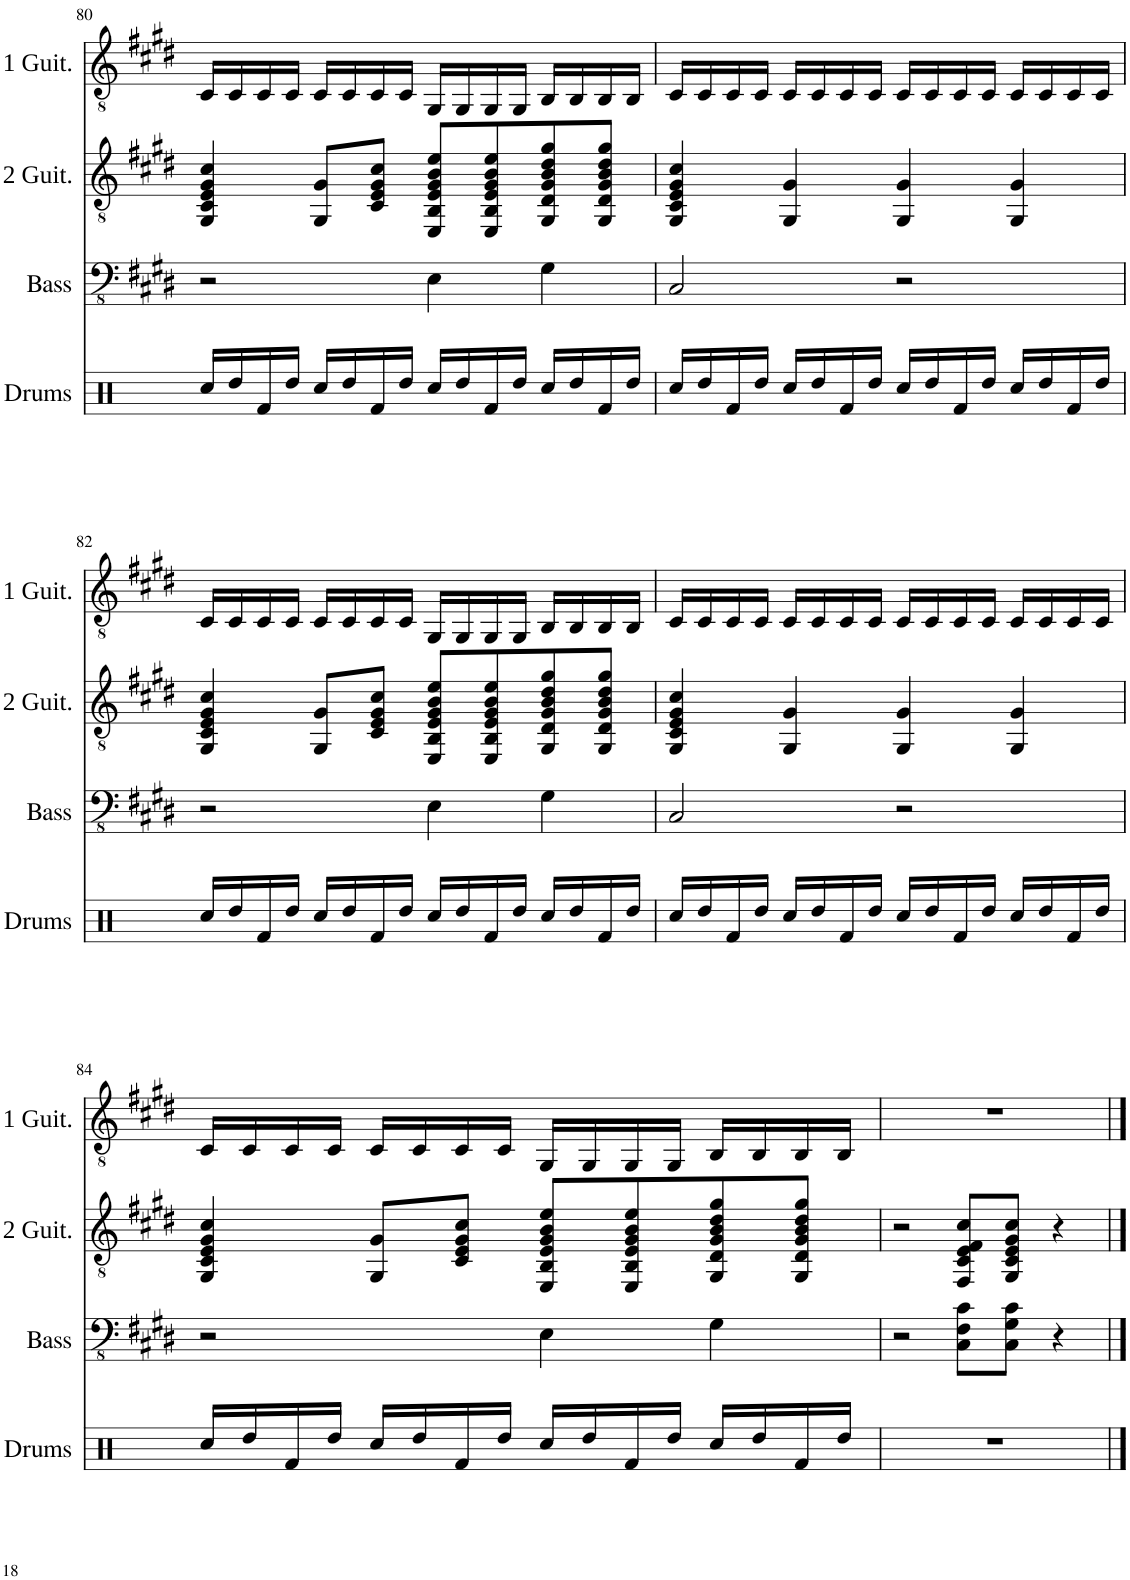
**kern	**kern	**kern
*part3	*part2	*part1
*staff3	*staff2	*staff1
*I"Bass Guitar	*I"Second Guitar	*I"First Guitar
*I'Bass	*I'2 Guit.	*I'1 Guit.
!!LO:PB:g=z
*clefFv4	*clefGv2	*clefGv2
*k[f#c#g#d#]	*k[f#c#g#d#]	*k[f#c#g#d#]
*M4/4	*M4/4	*M4/4
=80	=80	=80
2r	4GG#/ 4C#/ 4E/ 4G#/ 4c#/	16C#/LL
.	.	16C#/
.	.	16C#/
.	.	16C#/JJ
.	8GG#/ 8G#/L	16C#/LL
.	.	16C#/
.	8C#/ 8E/ 8G#/ 8c#/J	16C#/
.	.	16C#/JJ
4EE\	8EE/ 8BB/ 8E/ 8G#/ 8B/ 8e/L	16GG#/LL
.	.	16GG#/
.	8EE/ 8BB/ 8E/ 8G#/ 8B/ 8e/	16GG#/
.	.	16GG#/JJ
4GG#\	8GG#/ 8D#/ 8G#/ 8B/ 8d#/ 8g#/	16BB/LL
.	.	16BB/
.	8GG#/ 8D#/ 8G#/ 8B/ 8d#/ 8g#/J	16BB/
.	.	16BB/JJ
=81	=81	=81
2CC#/	4GG#/ 4C#/ 4E/ 4G#/ 4c#/	16C#/LL
.	.	16C#/
.	.	16C#/
.	.	16C#/JJ
.	4GG#/ 4G#/	16C#/LL
.	.	16C#/
.	.	16C#/
.	.	16C#/JJ
2r	4GG#/ 4G#/	16C#/LL
.	.	16C#/
.	.	16C#/
.	.	16C#/JJ
.	4GG#/ 4G#/	16C#/LL
.	.	16C#/
.	.	16C#/
.	.	16C#/JJ
!!LO:LB:g=z
=82	=82	=82
2r	4GG#/ 4C#/ 4E/ 4G#/ 4c#/	16C#/LL
.	.	16C#/
.	.	16C#/
.	.	16C#/JJ
.	8GG#/ 8G#/L	16C#/LL
.	.	16C#/
.	8C#/ 8E/ 8G#/ 8c#/J	16C#/
.	.	16C#/JJ
4EE\	8EE/ 8BB/ 8E/ 8G#/ 8B/ 8e/L	16GG#/LL
.	.	16GG#/
.	8EE/ 8BB/ 8E/ 8G#/ 8B/ 8e/	16GG#/
.	.	16GG#/JJ
4GG#\	8GG#/ 8D#/ 8G#/ 8B/ 8d#/ 8g#/	16BB/LL
.	.	16BB/
.	8GG#/ 8D#/ 8G#/ 8B/ 8d#/ 8g#/J	16BB/
.	.	16BB/JJ
=83	=83	=83
2CC#/	4GG#/ 4C#/ 4E/ 4G#/ 4c#/	16C#/LL
.	.	16C#/
.	.	16C#/
.	.	16C#/JJ
.	4GG#/ 4G#/	16C#/LL
.	.	16C#/
.	.	16C#/
.	.	16C#/JJ
2r	4GG#/ 4G#/	16C#/LL
.	.	16C#/
.	.	16C#/
.	.	16C#/JJ
.	4GG#/ 4G#/	16C#/LL
.	.	16C#/
.	.	16C#/
.	.	16C#/JJ
!!LO:LB:g=z
=84	=84	=84
2r	4GG#/ 4C#/ 4E/ 4G#/ 4c#/	16C#/LL
.	.	16C#/
.	.	16C#/
.	.	16C#/JJ
.	8GG#/ 8G#/L	16C#/LL
.	.	16C#/
.	8C#/ 8E/ 8G#/ 8c#/J	16C#/
.	.	16C#/JJ
4EE\	8EE/ 8BB/ 8E/ 8G#/ 8B/ 8e/L	16GG#/LL
.	.	16GG#/
.	8EE/ 8BB/ 8E/ 8G#/ 8B/ 8e/	16GG#/
.	.	16GG#/JJ
4GG#\	8GG#/ 8D#/ 8G#/ 8B/ 8d#/ 8g#/	16BB/LL
.	.	16BB/
.	8GG#/ 8D#/ 8G#/ 8B/ 8d#/ 8g#/J	16BB/
.	.	16BB/JJ
=85	=85	=85
2r	2r	1r
8CC#\ 8FF#\ 8C#\L	8FF#/ 8C#/ 8E/ 8F#/ 8c#/L	.
8CC#\ 8GG#\ 8C#\J	8GG#/ 8C#/ 8E/ 8G#/ 8c#/J	.
4r	4r	.
==	==	==
*-	*-	*-
